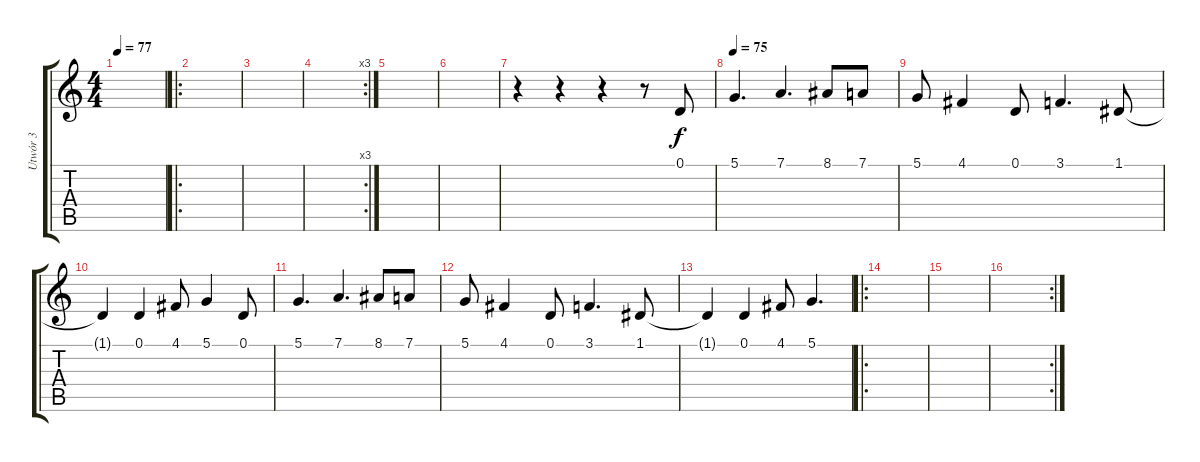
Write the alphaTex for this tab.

\track ("Utwór 3" "Utwór 3") {instrument flute}
\staff {score tabs}
\tuning (D4 Bb3 G3 D3 G2 D2) {hide}
\ts (4 4)
\tempo 77
\clef g2
\ks c
|
\ro
|
|
\rc 3
|
|
|
r.4 r.4 r.4 r.8 0.1.8 |
\tempo 75
5.1.4{d} 7.1.4{d} 8.1.8 7.1.8 |
5.1.8 4.1.4 0.1.8 3.1.4{d} 1.1.8 |
1.1{t}.4 0.1.4 4.1.8 5.1.4 0.1.8 |
5.1.4{d} 7.1.4{d} 8.1.8 7.1.8 |
5.1.8 4.1.4 0.1.8 3.1.4{d} 1.1.8 |
1.1{t}.4 0.1.4 4.1.8 5.1.4{d} |
\ro
|
|
\rc 2
